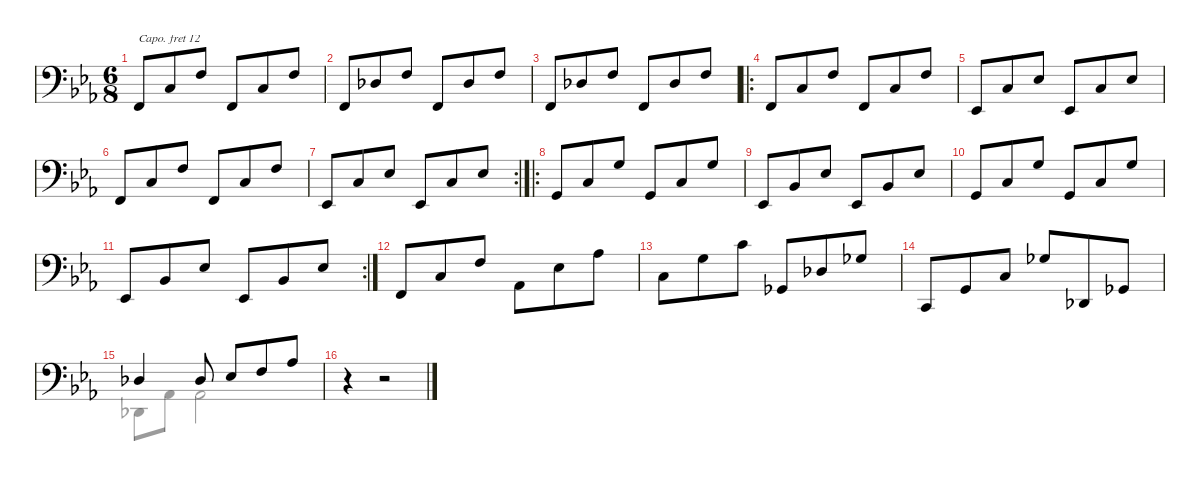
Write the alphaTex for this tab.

\defaultSystemsLayout 4
\hideDynamics
\bracketExtendMode groupsimilarinstruments
\singleTrackTrackNamePolicy hidden
\multiTrackTrackNamePolicy hidden
\firstSystemTrackNameMode fullname
\otherSystemsTrackNameOrientation horizontal
\extendBarLines
\track ("Left Hand-bu" "pno.") {mute instrument acousticgrandpiano}
\staff {score}
\capo 12
\tuning (C3 G2 C2 G1 C1 G0 C-1)
\voice
\ts (6 8)
\tempo (135 hide)
\clef f4
\ks cminor
5.5{acc forcenatural}.8{dy f} 0.3{acc forcenatural}.8 5.3{acc forcenatural}.8 5.5{acc forcenatural}.8 0.3{acc forcenatural}.8 5.3{acc forcenatural}.8 |
5.5{acc forcenatural}.8 1.3{acc b}.8 5.3{acc forcenatural}.8 5.5{acc forcenatural}.8 1.3{acc b}.8 5.3{acc forcenatural}.8 |
5.5{acc forcenatural}.8 1.3{acc b}.8 5.3{acc forcenatural}.8 5.5{acc forcenatural}.8 1.3{acc b}.8 5.3{acc forcenatural}.8 |
\ro
5.5{acc forcenatural}.8 0.3{acc forcenatural}.8 5.3{acc forcenatural}.8 5.5{acc forcenatural}.8 0.3{acc forcenatural}.8 5.3{acc forcenatural}.8 |
3.5{acc b}.8 0.3{acc forcenatural}.8 3.3{acc b}.8 3.5{acc b}.8 0.3{acc forcenatural}.8 3.3{acc b}.8 |
5.5{acc forcenatural}.8 0.3{acc forcenatural}.8 5.3{acc forcenatural}.8 5.5{acc forcenatural}.8 0.3{acc forcenatural}.8 5.3{acc forcenatural}.8 |
\rc 2
3.5{acc b}.8 0.3{acc forcenatural}.8 3.3{acc b}.8 3.5{acc b}.8 0.3{acc forcenatural}.8 3.3{acc b}.8 |
\ro
0.4{acc forcenatural}.8 0.3{acc forcenatural}.8 0.2{acc forcenatural}.8 0.4{acc forcenatural}.8 0.3{acc forcenatural}.8 0.2{acc forcenatural}.8 |
3.5{acc b}.8 3.4{acc b}.8 3.3{acc b}.8 3.5{acc b}.8 3.4{acc b}.8 3.3{acc b}.8 |
0.4{acc forcenatural}.8 0.3{acc forcenatural}.8 0.2{acc forcenatural}.8 0.4{acc forcenatural}.8 0.3{acc forcenatural}.8 0.2{acc forcenatural}.8 |
\rc 2
3.5{acc b}.8 3.4{acc b}.8 3.3{acc b}.8 3.5{acc b}.8 3.4{acc b}.8 3.3{acc b}.8 |
5.5{acc forcenatural}.8 0.3{acc forcenatural}.8 5.3{acc forcenatural}.8 1.4{acc b}.8 3.3{acc b}.8 1.2{acc b}.8 |
\tempo (134 0.166667 hide)
\tempo (132 0.333333 hide)
\tempo (130 0.5 hide)
\tempo (128 0.833333 hide)
0.3{acc forcenatural}.8 0.2{acc forcenatural}.8 0.1{acc forcenatural}.8 6.5{acc b}.8 1.3{acc b}.8 6.3{acc b}.8 |
\tempo (125 hide)
\tempo (120 0.333333 hide)
\tempo (118 0.5 hide)
\tempo (115 0.833333 hide)
0.5{acc forcenatural}.8 0.4{acc forcenatural}.8 0.3{acc forcenatural}.8 18.7{acc b}.8 1.5{acc b}.8 6.5{acc b}.8 |
\tempo (112 hide)
\tempo (110 0.333333 hide)
\tempo (105 0.833333 hide)
1.3{acc b}.4 1.3{acc b}.8 3.3{acc b}.8 5.3{acc forcenatural}.8 1.2{acc b}.8 |
\tempo (103 hide)
r.4 r.2
\voice
\clef f4
\ottava regular
\simile none
\ks cminor
|
|
|
|
|
|
|
|
|
|
|
|
|
|
1.5{acc b}.8 1.4{acc b}.8 1.4{acc b}.2 |
